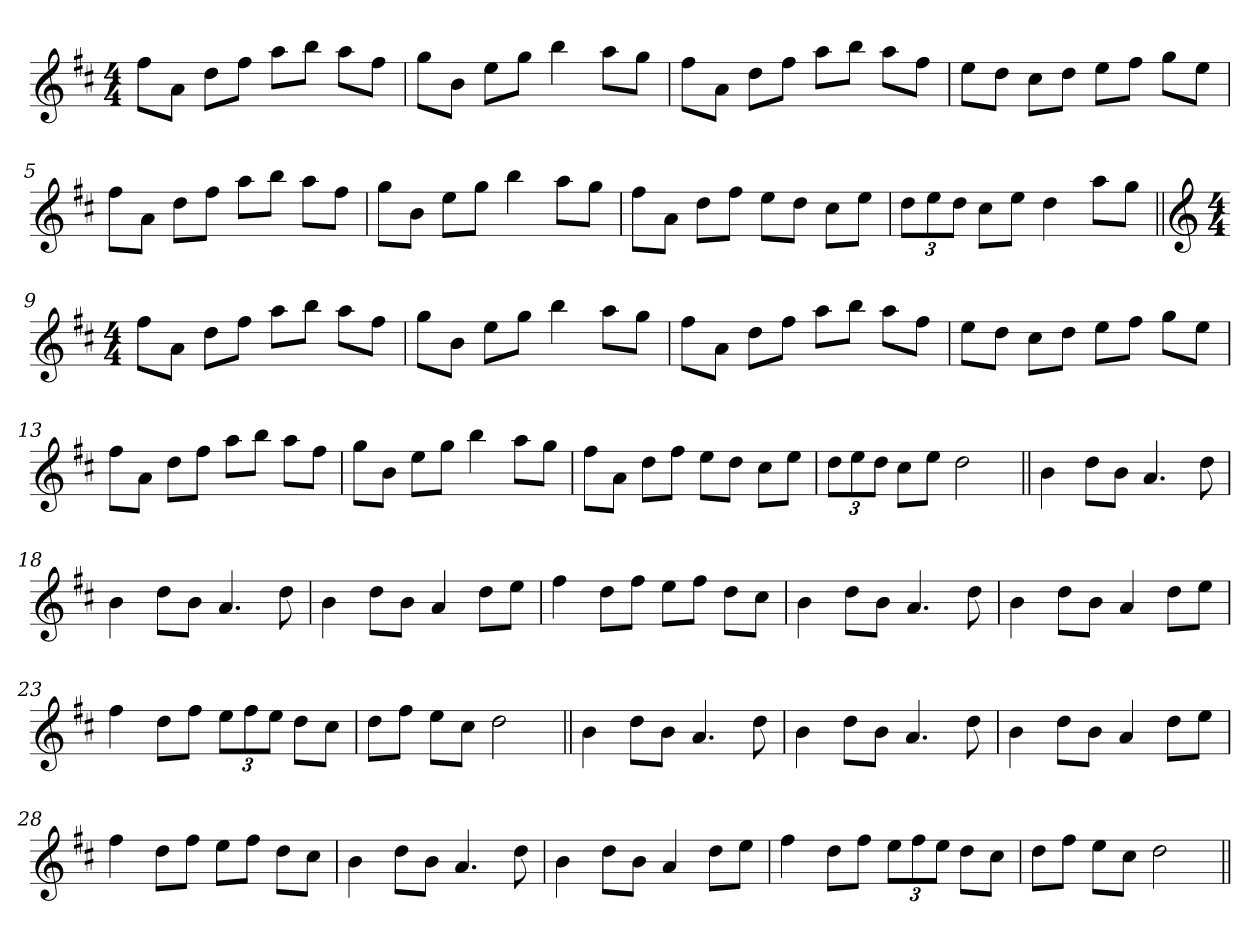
**kern
*part1
*staff1
*clefG2
*k[f#c#]
*D:
*M4/4
=1
8ff#\L
8a\J
8dd\L
8ff#\J
8aa\L
8bb\J
8aa\L
8ff#\J
=2
8gg\L
8b\J
8ee\L
8gg\J
4bb\
8aa\L
8gg\J
=3
8ff#\L
8a\J
8dd\L
8ff#\J
8aa\L
8bb\J
8aa\L
8ff#\J
=4
8ee\L
8dd\J
8cc#\L
8dd\J
8ee\L
8ff#\J
8gg\L
8ee\J
=5
8ff#\L
8a\J
8dd\L
8ff#\J
8aa\L
8bb\J
8aa\L
8ff#\J
!!LO:LB:g=z
=6
8gg\L
8b\J
8ee\L
8gg\J
4bb\
8aa\L
8gg\J
=7
8ff#\L
8a\J
8dd\L
8ff#\J
8ee\L
8dd\J
8cc#\L
8ee\J
=8
12dd\L
12ee\
12dd\J
8cc#\L
8ee\J
4dd\
8aa\L
8gg\J
=9||
*clefG2
*M4/4
8ff#\L
8a\J
8dd\L
8ff#\J
8aa\L
8bb\J
8aa\L
8ff#\J
=10
8gg\L
8b\J
8ee\L
8gg\J
4bb\
8aa\L
8gg\J
!!LO:LB:g=z
=11
8ff#\L
8a\J
8dd\L
8ff#\J
8aa\L
8bb\J
8aa\L
8ff#\J
=12
8ee\L
8dd\J
8cc#\L
8dd\J
8ee\L
8ff#\J
8gg\L
8ee\J
=13
8ff#\L
8a\J
8dd\L
8ff#\J
8aa\L
8bb\J
8aa\L
8ff#\J
=14
8gg\L
8b\J
8ee\L
8gg\J
4bb\
8aa\L
8gg\J
=15
8ff#\L
8a\J
8dd\L
8ff#\J
8ee\L
8dd\J
8cc#\L
8ee\J
!!LO:LB:g=z
=16
12dd\L
12ee\
12dd\J
8cc#\L
8ee\J
2dd\
=17||
4b\
8dd\L
8b\J
4.a/
8dd\
=18
4b\
8dd\L
8b\J
4.a/
8dd\
=19
4b\
8dd\L
8b\J
4a/
8dd\L
8ee\J
=20
4ff#\
8dd\L
8ff#\J
8ee\L
8ff#\J
8dd\L
8cc#\J
=21
4b\
8dd\L
8b\J
4.a/
8dd\
!!LO:LB:g=z
=22
4b\
8dd\L
8b\J
4a/
8dd\L
8ee\J
=23
4ff#\
8dd\L
8ff#\J
12ee\L
12ff#\
12ee\J
8dd\L
8cc#\J
=24
8dd\L
8ff#\J
8ee\L
8cc#\J
2dd\
=25||
4b\
8dd\L
8b\J
4.a/
8dd\
=26
4b\
8dd\L
8b\J
4.a/
8dd\
=27
4b\
8dd\L
8b\J
4a/
8dd\L
8ee\J
!!LO:LB:g=z
=28
4ff#\
8dd\L
8ff#\J
8ee\L
8ff#\J
8dd\L
8cc#\J
=29
4b\
8dd\L
8b\J
4.a/
8dd\
=30
4b\
8dd\L
8b\J
4a/
8dd\L
8ee\J
=31
4ff#\
8dd\L
8ff#\J
12ee\L
12ff#\
12ee\J
8dd\L
8cc#\J
=32
8dd\L
8ff#\J
8ee\L
8cc#\J
2dd\
=||
*-
